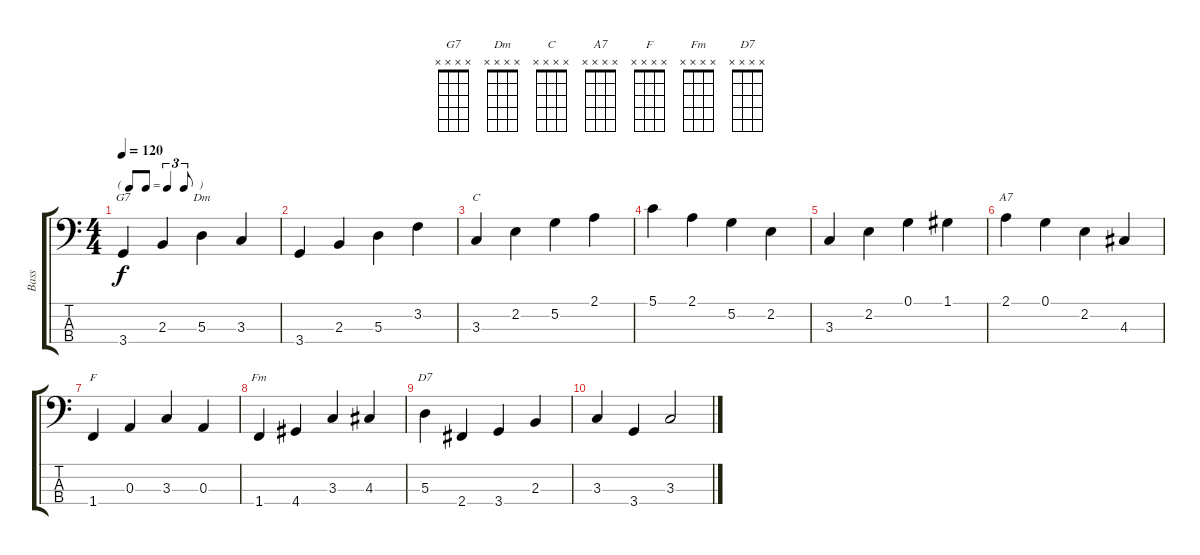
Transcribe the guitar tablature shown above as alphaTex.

\track ("Bass" "Bass") {instrument electricbassfinger}
\staff {score tabs}
\tuning (G2 D2 A1 E1) {hide}
\chord ("G7" x x x x)
\chord ("Dm" x x x x)
\chord ("C" x x x x)
\chord ("A7" x x x x)
\chord ("F" x x x x)
\chord ("Fm" x x x x)
\chord ("D7" x x x x)
\ts (4 4)
\tf triplet8th
\tempo 120
\clef f4
\ks c
3.4.4{ch "G7" dy f} 2.3.4 5.3.4{ch "Dm"} 3.3.4 |
3.4.4 2.3.4 5.3.4 3.2.4 |
3.3.4{ch "C"} 2.2.4 5.2.4 2.1.4 |
5.1.4 2.1.4 5.2.4 2.2.4 |
3.3.4 2.2.4 0.1.4 1.1.4 |
2.1.4{ch "A7"} 0.1.4 2.2.4 4.3.4 |
1.4.4{ch "F"} 0.3.4 3.3.4 0.3.4 |
1.4.4{ch "Fm"} 4.4.4 3.3.4 4.3.4 |
5.3.4{ch "D7"} 2.4.4 3.4.4 2.3.4 |
3.3.4 3.4.4 3.3.2
